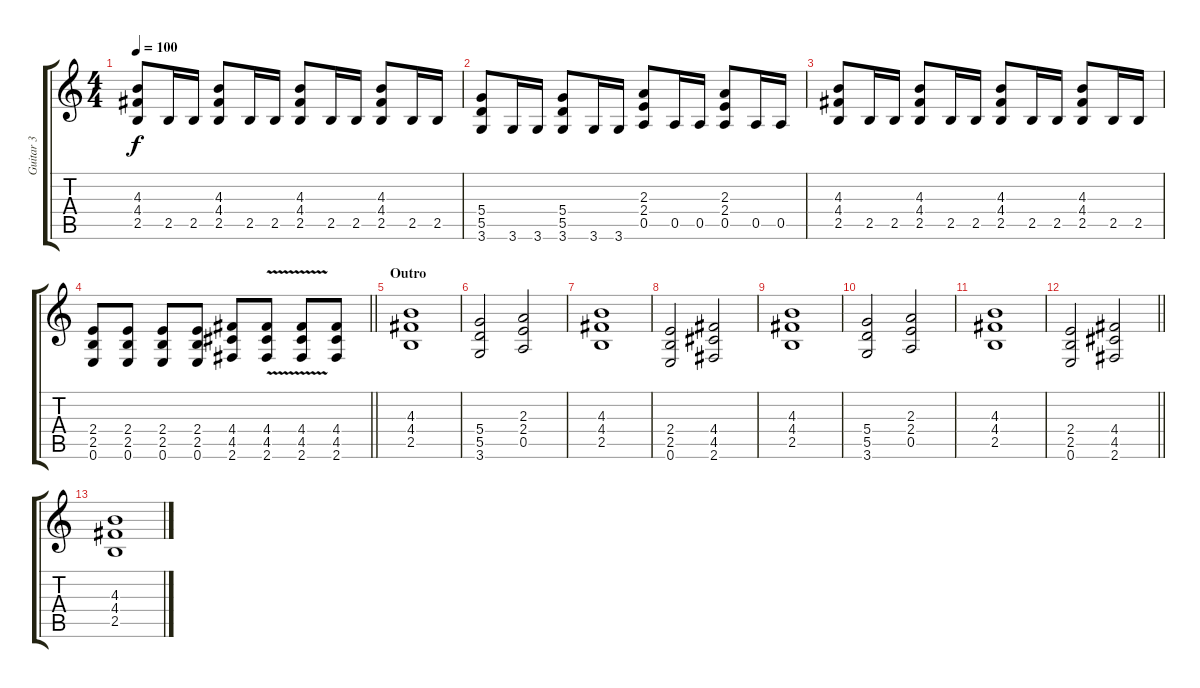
\track ("Guitar 3" "Guitar 3") {instrument distortionguitar}
\staff {score tabs}
\tuning (E4 B3 G3 D3 A2 E2) {hide}
\ts (4 4)
\tempo 100
\clef g2
\ks c
(4.3 4.4 2.5).8{dy f} 2.5.16 2.5.16 (4.3 4.4 2.5).8 2.5.16 2.5.16 (4.3 4.4 2.5).8 2.5.16 2.5.16 (4.3 4.4 2.5).8 2.5.16 2.5.16 |
(5.4 5.5 3.6).8 3.6.16 3.6.16 (5.4 5.5 3.6).8 3.6.16 3.6.16 (2.3 2.4 0.5).8 0.5.16 0.5.16 (2.3 2.4 0.5).8 0.5.16 0.5.16 |
(4.3 4.4 2.5).8 2.5.16 2.5.16 (4.3 4.4 2.5).8 2.5.16 2.5.16 (4.3 4.4 2.5).8 2.5.16 2.5.16 (4.3 4.4 2.5).8 2.5.16 2.5.16 |
\barLineRight lightlight
(2.4 2.5 0.6).8 (2.4 2.5 0.6).8 (2.4 2.5 0.6).8 (2.4 2.5 0.6).8 (4.4 4.5 2.6).8 (4.4 4.5{v} 2.6).8 (4.4 4.5{v} 2.6).8 (4.4 4.5 2.6).8 |
\section ("" "Outro")
(4.3 4.4 2.5).1 |
(5.4 5.5 3.6).2 (2.3 2.4 0.5).2 |
(4.3 4.4 2.5).1 |
(2.4 2.5 0.6).2 (4.4 4.5 2.6).2 |
(4.3 4.4 2.5).1 |
(5.4 5.5 3.6).2 (2.3 2.4 0.5).2 |
(4.3 4.4 2.5).1 |
\barLineRight lightlight
(2.4 2.5 0.6).2 (4.4 4.5 2.6).2 |
(4.3 4.4 2.5).1
